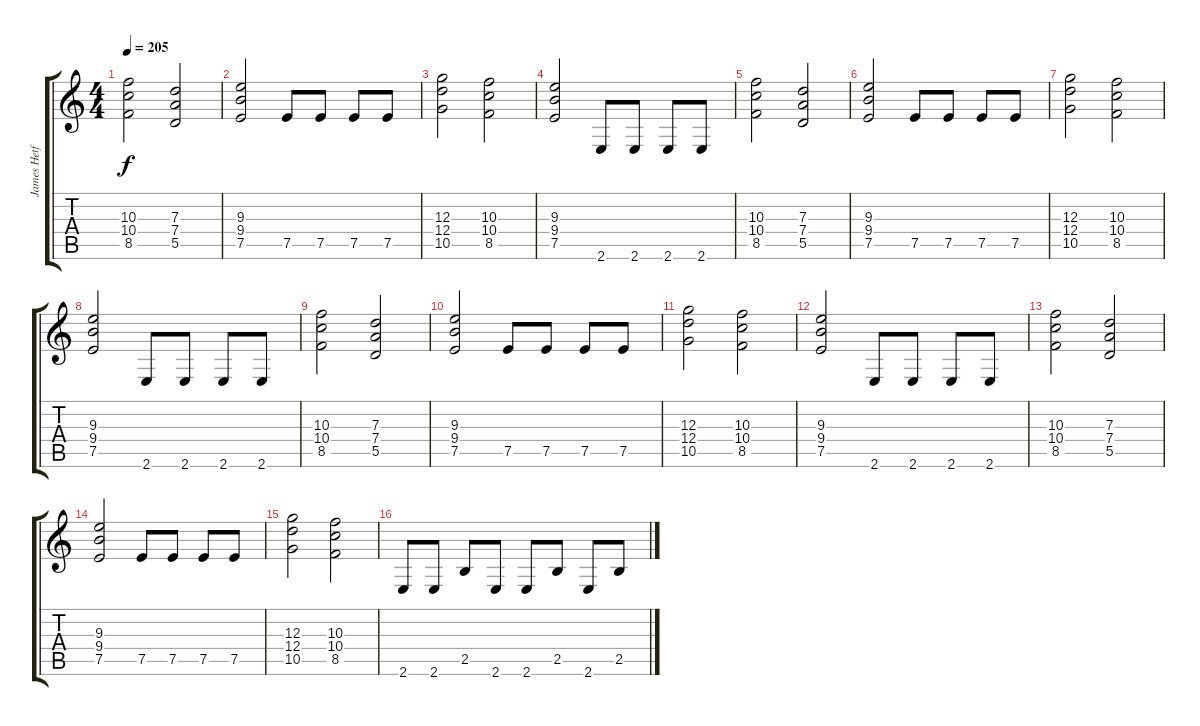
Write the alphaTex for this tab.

\track ("James Hetfield" "James Hetf") {instrument distortionguitar}
\staff {score tabs}
\tuning (E4 B3 G3 D3 A2 D2) {hide}
\ts (4 4)
\tempo 205
\clef g2
\ks c
(10.3 10.4 8.5).2{dy f} (7.3 7.4 5.5).2 |
(9.3 9.4 7.5).2 7.5.8 7.5.8 7.5.8 7.5.8 |
(12.3 12.4 10.5).2 (10.3 10.4 8.5).2 |
(9.3 9.4 7.5).2 2.6.8 2.6.8 2.6.8 2.6.8 |
(10.3 10.4 8.5).2 (7.3 7.4 5.5).2 |
(9.3 9.4 7.5).2 7.5.8 7.5.8 7.5.8 7.5.8 |
(12.3 12.4 10.5).2 (10.3 10.4 8.5).2 |
(9.3 9.4 7.5).2 2.6.8 2.6.8 2.6.8 2.6.8 |
(10.3 10.4 8.5).2 (7.3 7.4 5.5).2 |
(9.3 9.4 7.5).2 7.5.8 7.5.8 7.5.8 7.5.8 |
(12.3 12.4 10.5).2 (10.3 10.4 8.5).2 |
(9.3 9.4 7.5).2 2.6.8 2.6.8 2.6.8 2.6.8 |
(10.3 10.4 8.5).2 (7.3 7.4 5.5).2 |
(9.3 9.4 7.5).2 7.5.8 7.5.8 7.5.8 7.5.8 |
(12.3 12.4 10.5).2 (10.3 10.4 8.5).2 |
2.6.8 2.6.8 2.5.8 2.6.8 2.6.8 2.5.8 2.6.8 2.5.8
